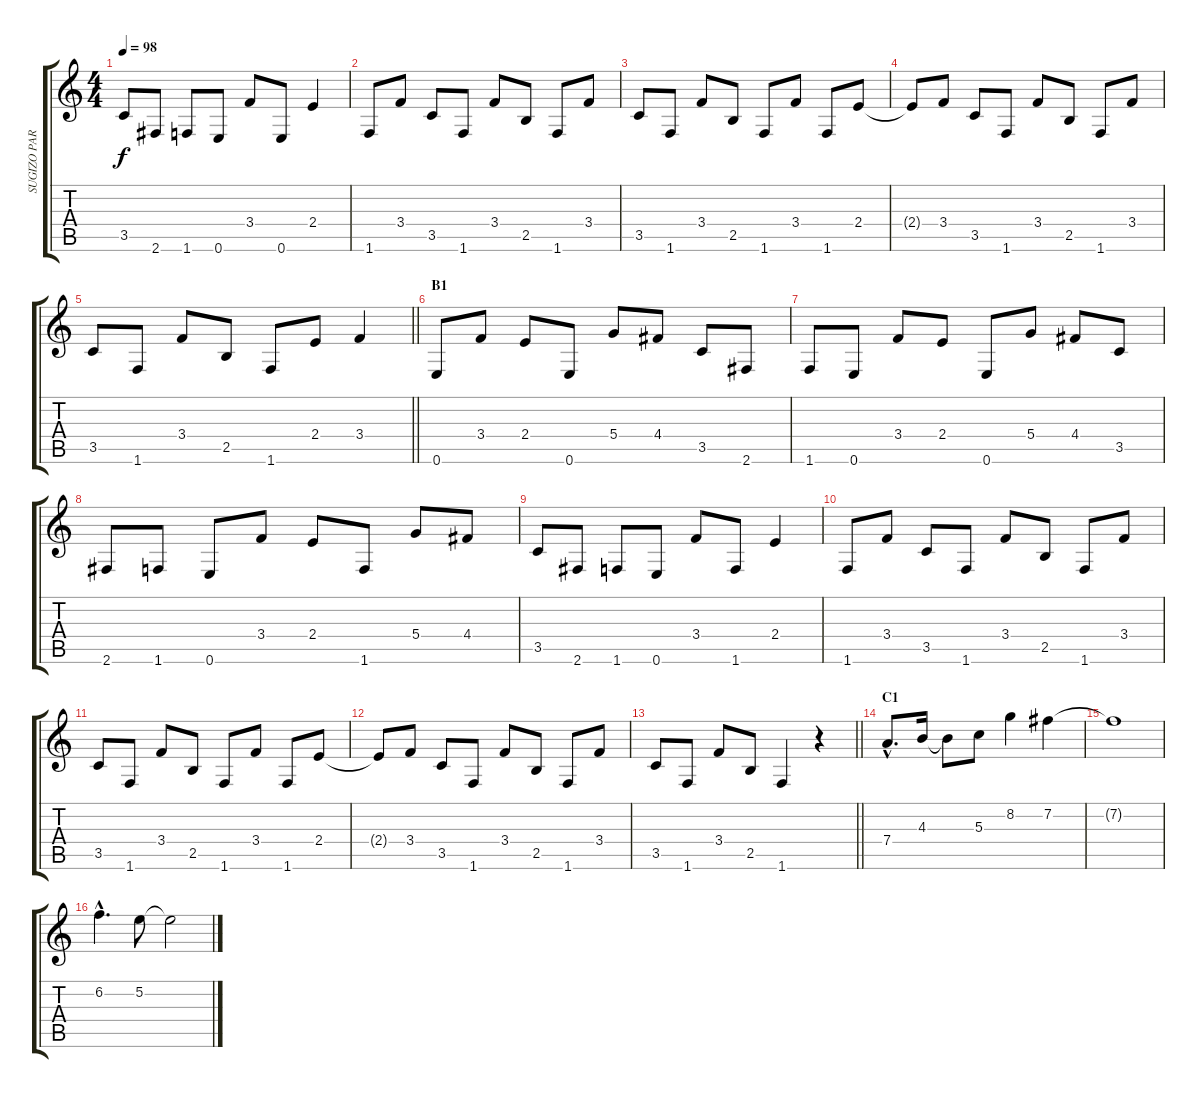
\track ("SUGIZO PART 2" "SUGIZO PAR") {instrument distortionguitar}
\staff {score tabs}
\tuning (E4 B3 G3 D3 A2 E2) {hide}
\ts (4 4)
\tempo 98
\clef g2
\ks c
3.5.8{dy f} 2.6.8 1.6.8 0.6.8 3.4.8 0.6.8 2.4.4 |
1.6.8 3.4.8 3.5.8 1.6.8 3.4.8 2.5.8 1.6.8 3.4.8 |
3.5.8 1.6.8 3.4.8 2.5.8 1.6.8 3.4.8 1.6.8 2.4.8 |
2.4{t}.8 3.4.8 3.5.8 1.6.8 3.4.8 2.5.8 1.6.8 3.4.8 |
\barLineRight lightlight
3.5.8 1.6.8 3.4.8 2.5.8 1.6.8 2.4.8 3.4.4 |
\section ("" "B1")
0.6.8 3.4.8 2.4.8 0.6.8 5.4.8 4.4.8 3.5.8 2.6.8 |
1.6.8 0.6.8 3.4.8 2.4.8 0.6.8 5.4.8 4.4.8 3.5.8 |
2.6.8 1.6.8 0.6.8 3.4.8 2.4.8 1.6.8 5.4.8 4.4.8 |
3.5.8 2.6.8 1.6.8 0.6.8 3.4.8 1.6.8 2.4.4 |
1.6.8 3.4.8 3.5.8 1.6.8 3.4.8 2.5.8 1.6.8 3.4.8 |
3.5.8 1.6.8 3.4.8 2.5.8 1.6.8 3.4.8 1.6.8 2.4.8 |
2.4{t}.8 3.4.8 3.5.8 1.6.8 3.4.8 2.5.8 1.6.8 3.4.8 |
\barLineRight lightlight
3.5.8 1.6.8 3.4.8 2.5.8 1.6.4 r.4 |
\section ("" "C1")
7.4{hac}.8{d} 4.3.16 4.3{t}.8 5.3.8 8.2.4 7.2.4 |
7.2{t}.1 |
6.2{hac}.4{d} 5.2.8 5.2{t}.2
